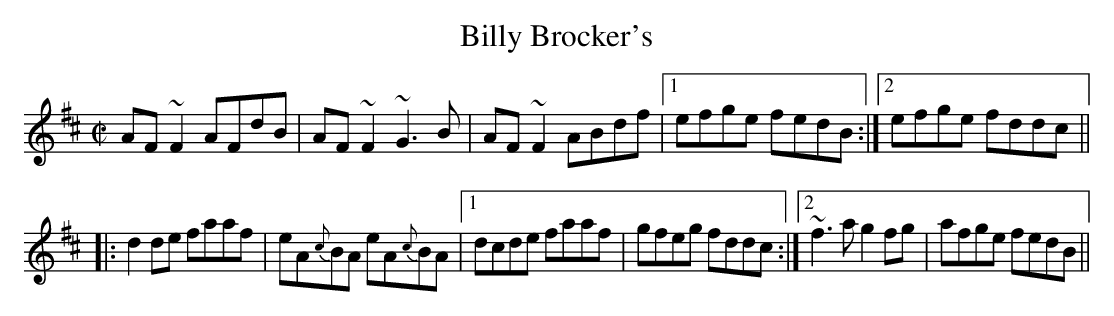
X:1
T:Billy Brocker's
M:C|
K:D
AF~F2 AFdB|AF~F2 ~G3B|AF~F2 ABdf|1 efge fedB:|2 efge fddc||
|:d2de faaf|eA{c}BA eA{c}BA|1 dcde faaf|gfeg fddc:|2 ~f3a g2fg|afge fedB||
